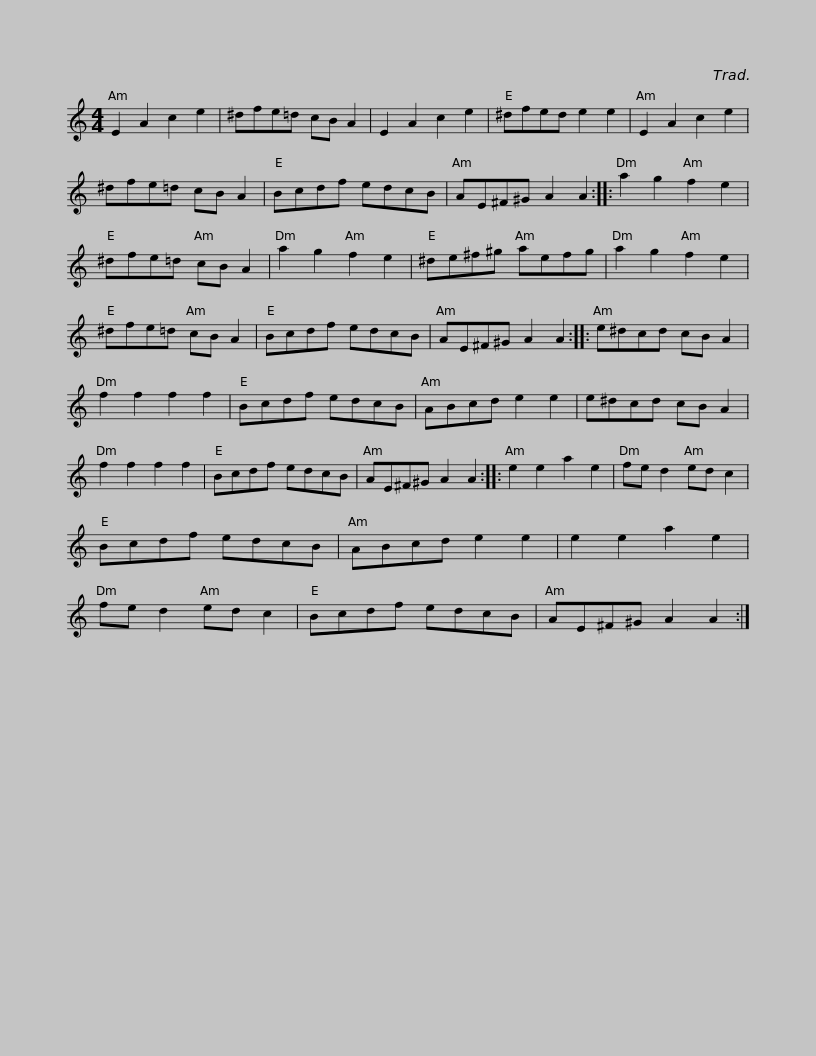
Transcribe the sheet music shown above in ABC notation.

X:1
L:1/8
M:4/4
I:linebreak $
K:C
V:1 treble
V:1
 E2 A2 c2 e2 | ^dfe=d cB A2 | E2 A2 c2 e2 | ^dfed e2 e2 | E2 A2 c2 e2 | %5
 ^dfe=d cB A2 | Bcdf edcB |$ AE^F^G A2 A2 :: a2 g2 f2 e2 | ^dfe=d cB A2 | %10
 a2 g2 f2 e2 | ^de^f^g aefg | a2 g2 f2 e2 |$ ^dfe=d cB A2 | Bcdf edcB | %15
 AE^F^G A2 A2 :: e^dcd cB A2 | f2 f2 f2 f2 | Bcdf edcB |$ ABcd e2 e2 | %20
 e^dcd cB A2 | f2 f2 f2 f2 | Bcdf edcB | AE^F^G A2 A2 :: e2 e2 a2 e2 | %25
 fe d2 ed c2 |$ Bcdf edcB | ABcd e2 e2 | e2 e2 a2 e2 | fe d2 ed c2 | %30
 Bcdf edcB | AE^F^G A2 A2 :| %32
